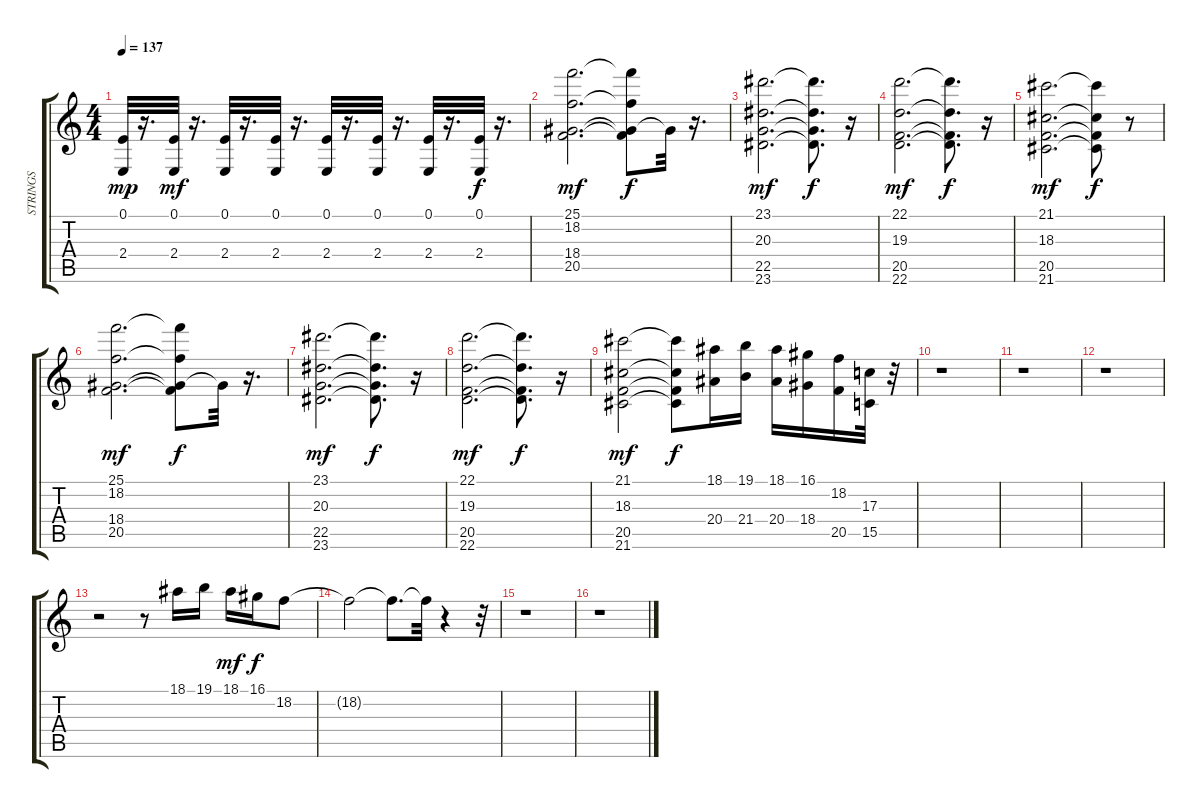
\track ("STRINGS " "STRINGS ") {instrument electricgrandpiano}
\staff {score tabs}
\tuning (E4 B3 G3 D3 A2 E2) {hide}
\ts (4 4)
\tempo 137
\clef g2
\ks c
(0.1 2.4).32{dy mp} r.16{d} (0.1 2.4).32{dy mf} r.16{d} (0.1 2.4).32 r.16{d} (0.1 2.4).32 r.16{d} (0.1 2.4).32 r.16{d} (0.1 2.4).32 r.16{d} (0.1 2.4).32 r.16{d} (0.1 2.4).32{dy f} r.16{d} |
(25.1 18.2 18.4 20.5).2{d dy mf} (25.1{t} 18.2{t} 18.4{t} 20.5{t}).8{dy f} 18.4{t}.32 r.16{d} |
(23.1 20.3 22.5 23.6).2{d dy mf} (23.1{t} 20.3{t} 22.5{t} 23.6{t}).8{d dy f} r.16 |
(22.1 19.3 20.5 22.6).2{d dy mf} (22.1{t} 19.3{t} 20.5{t} 22.6{t}).8{d dy f} r.16 |
(21.1 18.3 20.5 21.6).2{d dy mf} (21.1{t} 18.3{t} 20.5{t} 21.6{t}).8{dy f} r.8 |
(25.1 18.2 18.4 20.5).2{d dy mf} (25.1{t} 18.2{t} 18.4{t} 20.5{t}).8{dy f} 18.4{t}.32 r.16{d} |
(23.1 20.3 22.5 23.6).2{d dy mf} (23.1{t} 20.3{t} 22.5{t} 23.6{t}).8{d dy f} r.16 |
(22.1 19.3 20.5 22.6).2{d dy mf} (22.1{t} 19.3{t} 20.5{t} 22.6{t}).8{d dy f} r.16 |
(21.1 18.3 20.5 21.6).2{dy mf} (21.1{t} 18.3{t} 20.5{t} 21.6{t}).8{dy f} (18.1 20.4).16 (19.1 21.4).16 (18.1 20.4).16 (16.1 18.4).16 (18.2 20.5).16 (17.3 15.5).32 r.32 |
r.1 |
r.1 |
r.1 |
r.2 r.8 18.1.16 19.1.16 18.1.16{dy mf} 16.1.16{dy f} 18.2.8 |
18.2{t}.2 18.2{t}.8{d} 18.2{t}.32 r.4 r.32 |
r.1 |
r.1
